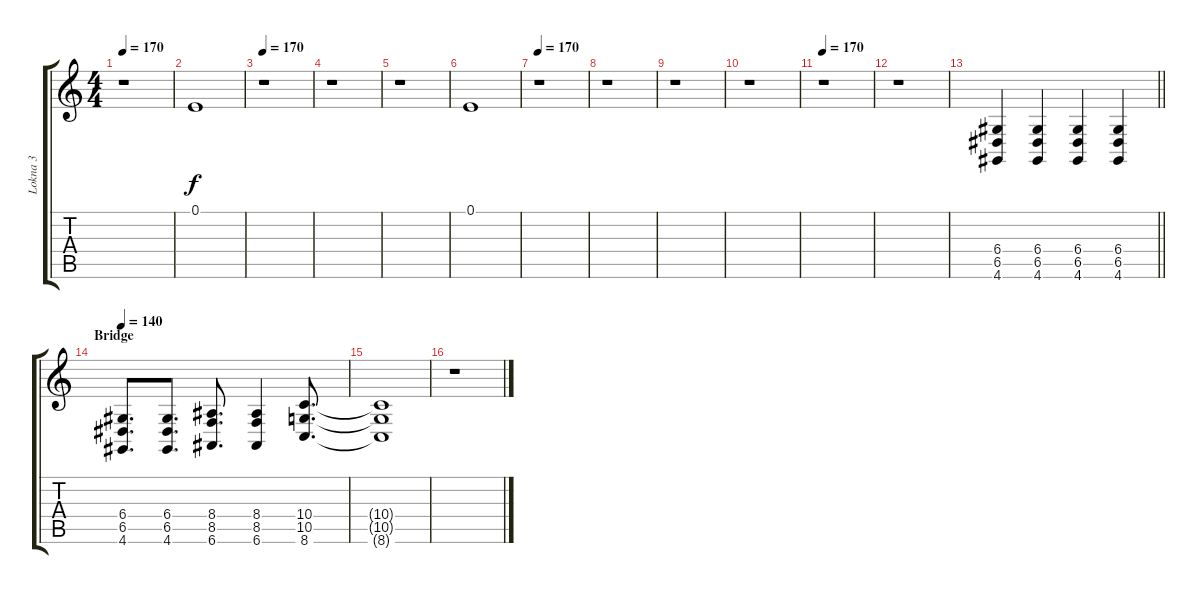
\track ("Lokna 3" "Lokna 3") {instrument pizzicatostrings}
\staff {score tabs}
\tuning (E4 B3 G3 D3 A2 E2) {hide}
\ts (4 4)
\tempo 170
\clef g2
\ks c
r.1{dy f} |
0.1.1 |
\tempo 170
r.1 |
r.1 |
r.1 |
0.1.1 |
\tempo 170
r.1 |
r.1 |
r.1 |
r.1 |
\tempo 170
r.1 |
r.1 |
\barLineRight lightlight
(6.4 6.5 4.6).4{volume 16 instrument overdrivenguitar} (6.4 6.5 4.6).4 (6.4 6.5 4.6).4 (6.4 6.5 4.6).4 |
\section ("" "Bridge")
\tempo 140
(6.4 6.5 4.6).8{d} (6.4 6.5 4.6).8{d} (8.4 8.5 6.6).8{d} (8.4 8.5 6.6).4 (10.4 10.5 8.6).8{d} |
(10.4{t} 10.5{t} 8.6{t}).1 |
r.1
